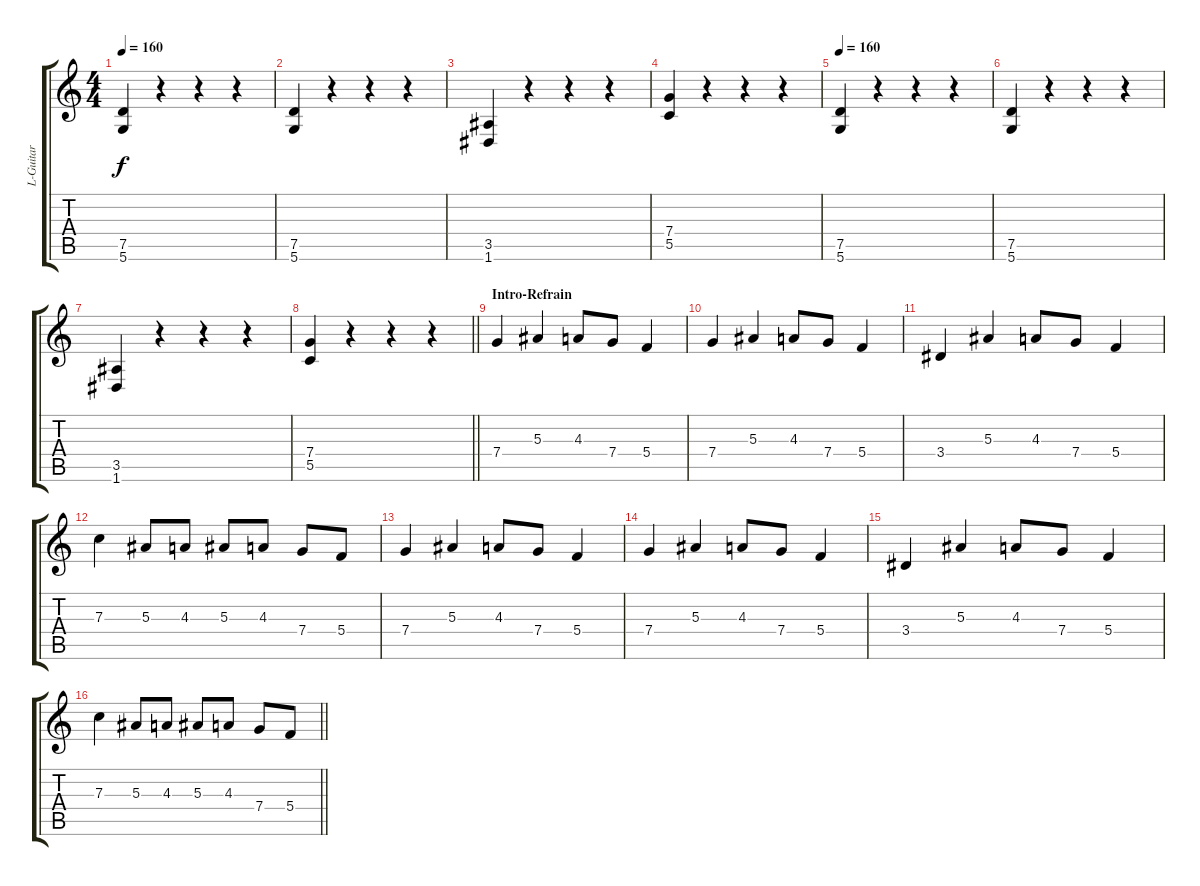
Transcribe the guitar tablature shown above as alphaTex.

\track ("L-Guitar" "L-Guitar") {instrument distortionguitar}
\staff {score tabs}
\tuning (D4 A3 F3 C3 G2 D2) {hide}
\ts (4 4)
\tempo 160
\clef g2
\ks c
(7.5 5.6).4{dy f} r.4 r.4 r.4 |
(7.5 5.6).4 r.4 r.4 r.4 |
(3.5 1.6).4 r.4 r.4 r.4 |
(7.4 5.5).4 r.4 r.4 r.4 |
\tempo 160
(7.5 5.6).4 r.4 r.4 r.4 |
(7.5 5.6).4 r.4 r.4 r.4 |
(3.5 1.6).4 r.4 r.4 r.4 |
\barLineRight lightlight
(7.4 5.5).4 r.4 r.4 r.4 |
\section ("" "Intro-Refrain")
7.4.4 5.3.4 4.3.8 7.4.8 5.4.4 |
7.4.4 5.3.4 4.3.8 7.4.8 5.4.4 |
3.4.4 5.3.4 4.3.8 7.4.8 5.4.4 |
7.3.4 5.3.8 4.3.8 5.3.8 4.3.8 7.4.8 5.4.8 |
7.4.4 5.3.4 4.3.8 7.4.8 5.4.4 |
7.4.4 5.3.4 4.3.8 7.4.8 5.4.4 |
3.4.4 5.3.4 4.3.8 7.4.8 5.4.4 |
\barLineRight lightlight
7.3.4 5.3.8 4.3.8 5.3.8 4.3.8 7.4.8 5.4.8
